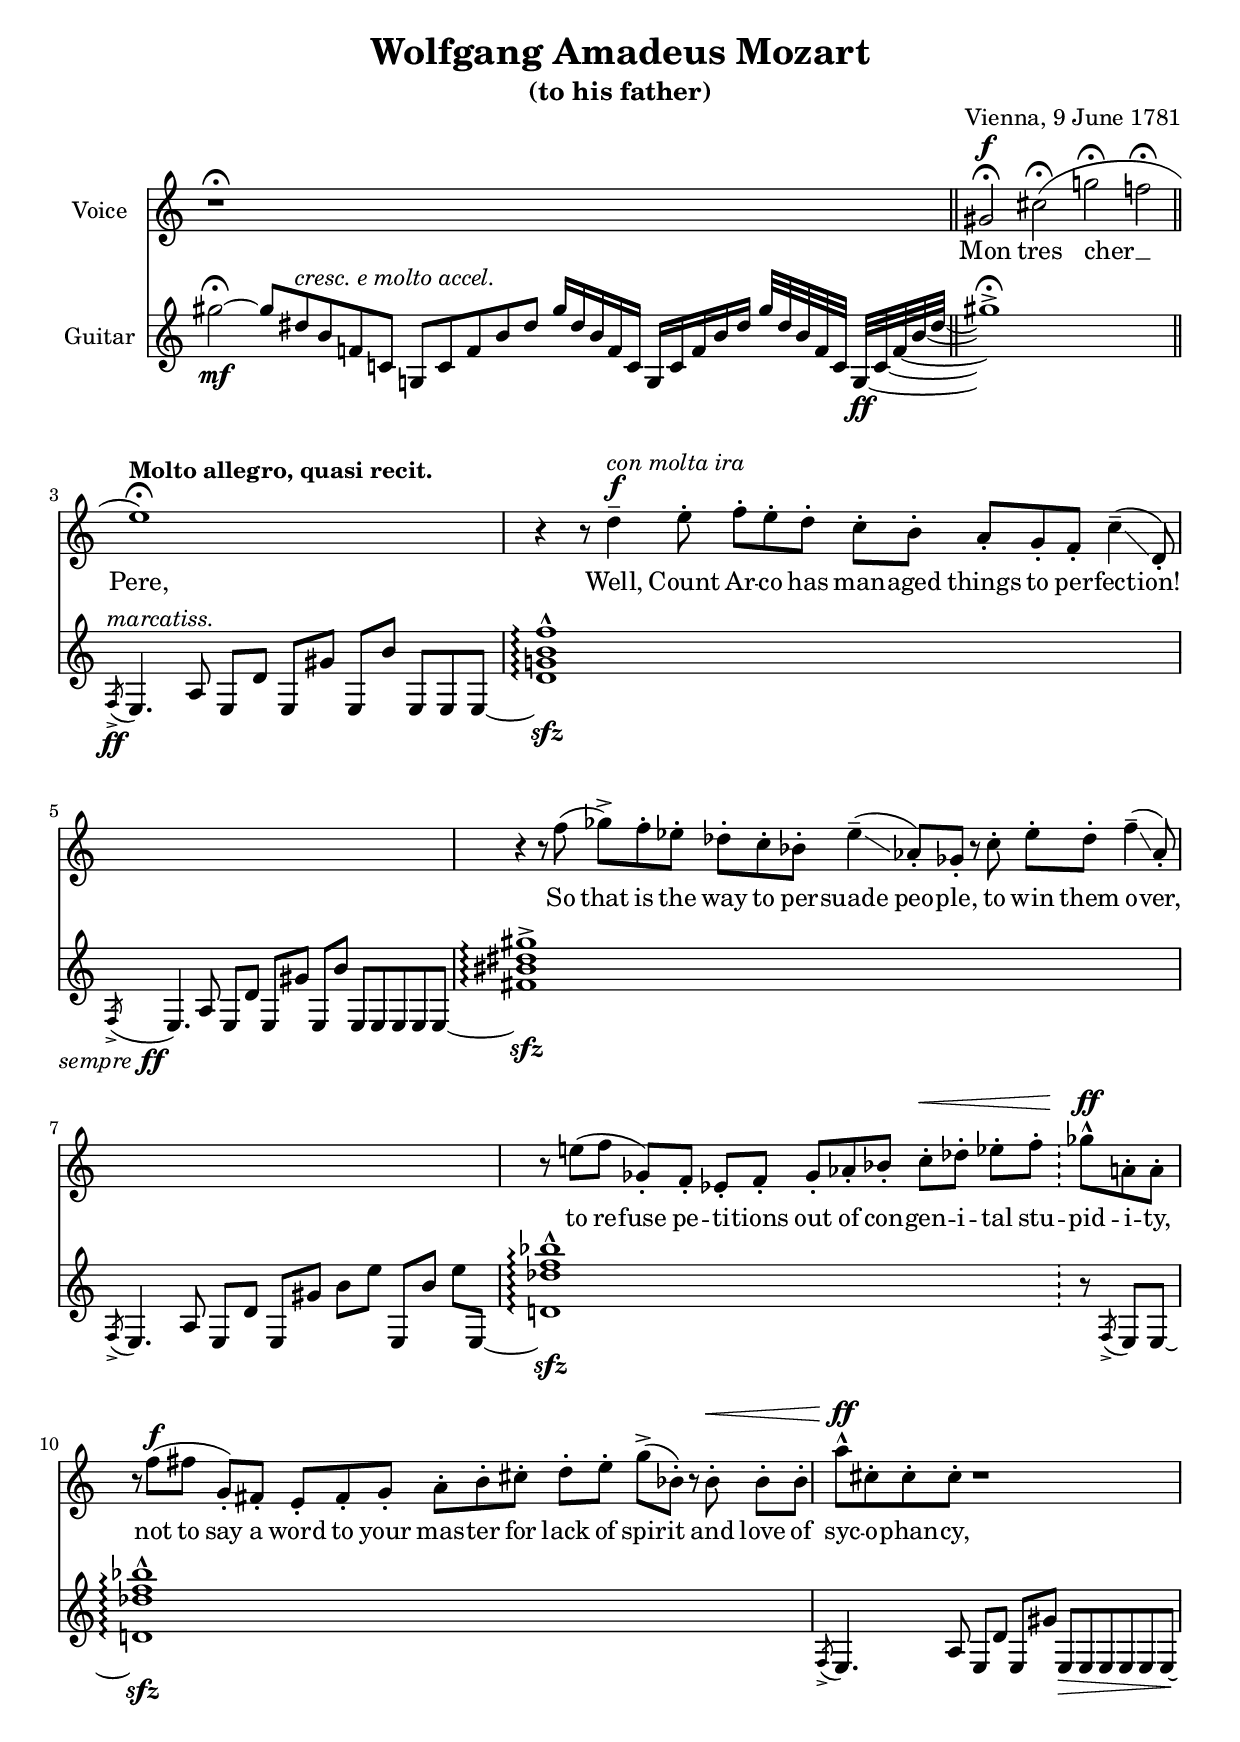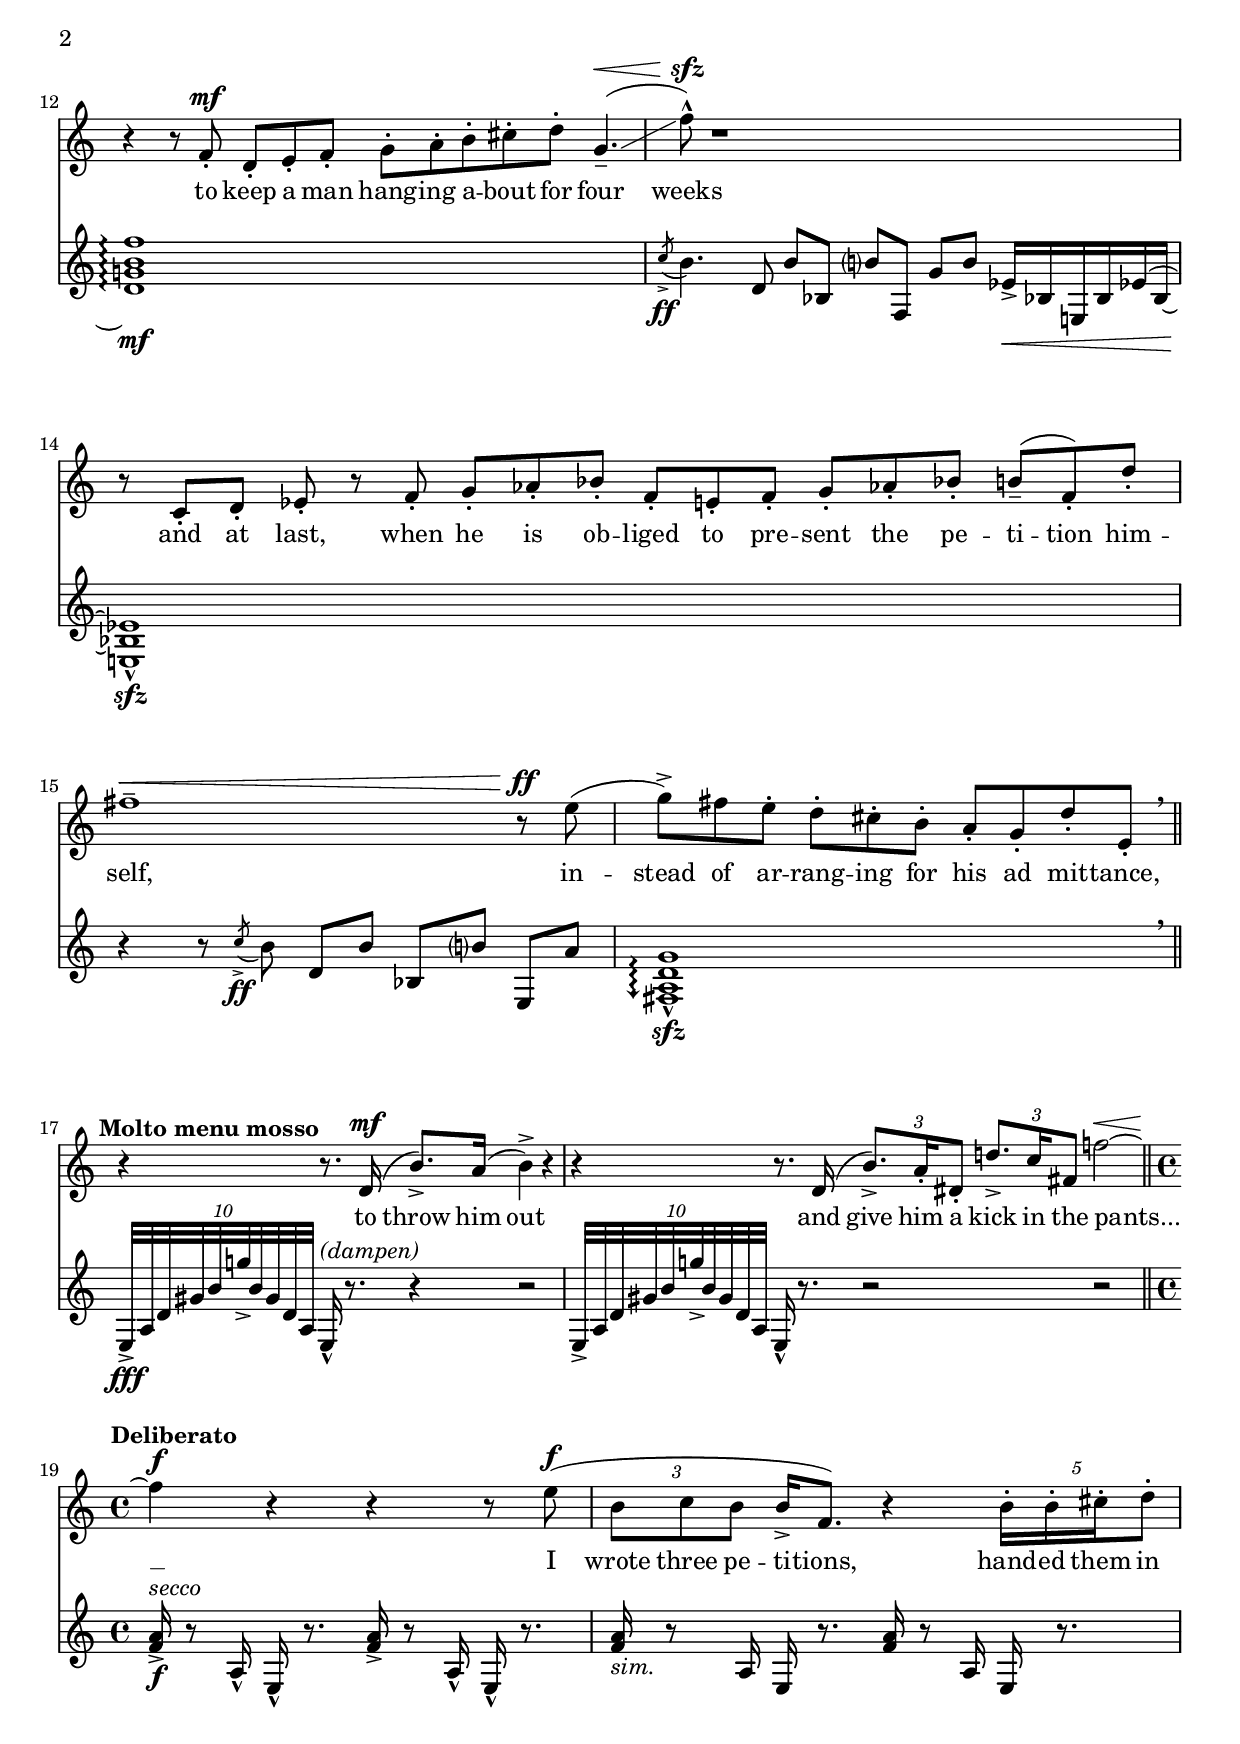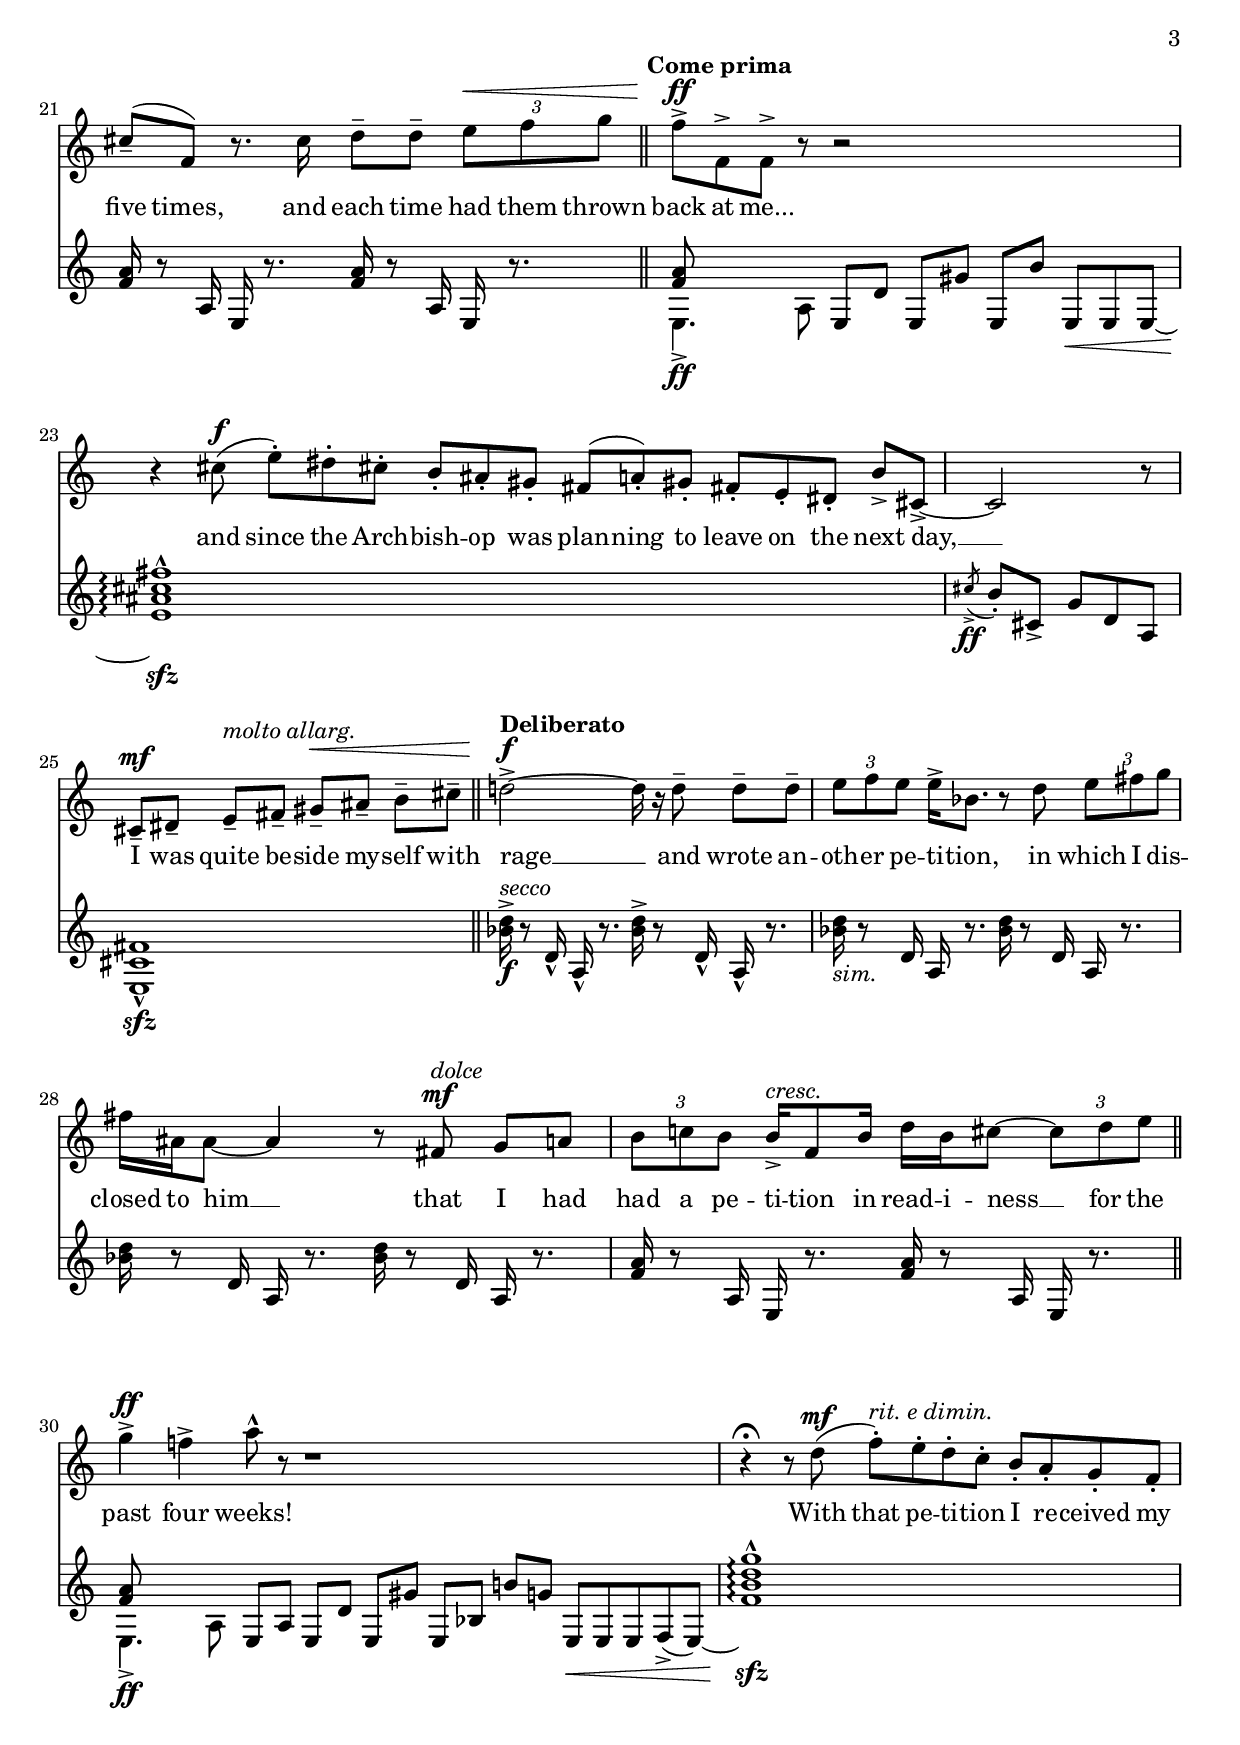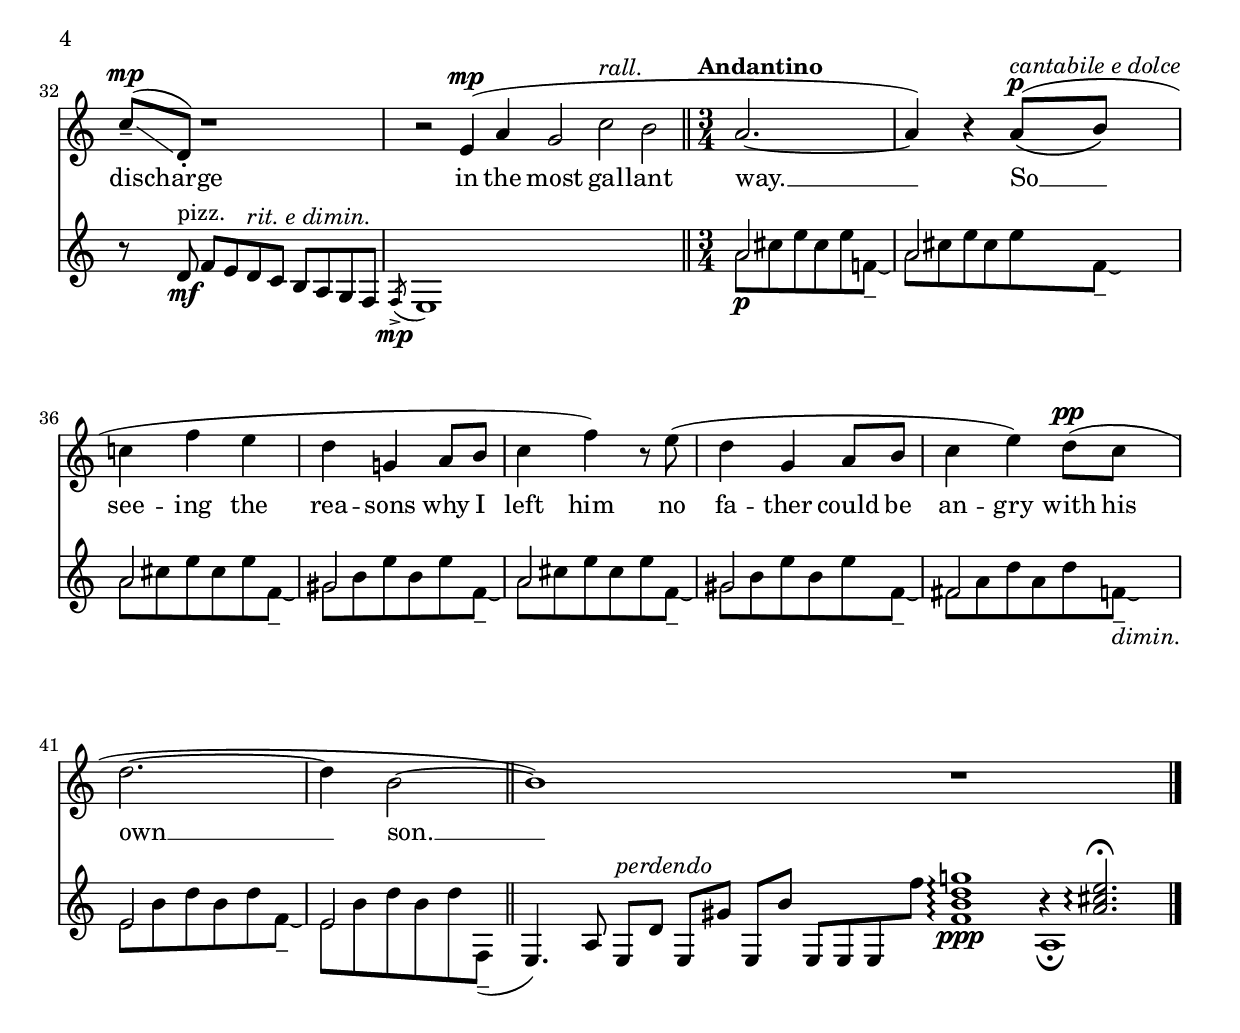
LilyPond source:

\version "2.22.0"
\language "english"

\include "../definitions.ily"
timeSigs = {
  \omit Staff.TimeSignature
  \time #'(16 20 20 10 10 5 5) 86/32
  s32 * 86 | %1
  \bar "||"
  \time 4/2
  s2 * 4 | %2
  \bar "||"
  \time #'(4 2 2 2 3) 13/8
  \grace s8 
  \tempo "Molto allegro, quasi recit."
  s8 * 13 | %3
  \time #'(6 3 2 3 3) 17/8
  s8 * 17 | %4
  \time #'(4 2 2 2 5) 15/8
  s8 * 15 | %5
  \time #'(4 3 3 4 2 2 3) 21/8
  s8 * 21 | %6
  \time #'(4 2 2 2 2 2) 14/8
  s8 * 14 | %7
  \time #'(3 2 2 3 2 2) 14/8
  s8 * 14 | %8
  \bar "!"
  \time 3/8
  s8 * 3 | %9
  \time #'(3 2 3 3 2 4 2) 19/8
  s8 * 19 | %10
  \time #'(4 2 2 6) 14/8
  s8 * 14 | %11
  \time #'(4 3 5 3) 15/8
  s8 * 15 | %12
  \time #'(4 2 2 2 3) 13/8
  s8 * 13 | %13
  \time #'(3 3 3 3 3 3) 18/8
  s8 * 18 | %14
  \time #'(4 2 2 2) 10/8
  s8 * 10 | %15
  \time #'(3 3 4) 10/8
  s8 * 10 | %16
  \bar "||"
  \time #'(2 2 2 4) 10/8
  \tempo "Molto menu mosso"
  s8 * 10 | %17
  \time #'(2 2 2 2 4) 12/8
  s8 * 12 | %18
  \bar "||"
  \undo\omit Staff.TimeSignature
  \time 4/4
  \tempo "Deliberato"
  s1 * 3 | %19-21
  \bar "||"
  \omit Staff.TimeSignature
  \tempo "Come prima"
  \time #'(4 2 2 2 3) 13/8
  s8 * 13 | %22
  \time #'(3 3 3 3 3 2) 17/8
  s8 * 17 | %23
  \time #'(2 3) 5/8
  s8 * 5 | %24
  \time #'(2 2 2 2) 8/8
  s8 * 8 | %25
  \bar "||"
  \tempo "Deliberato"
  s1 * 4 | %26-29
  \bar "||"
  \time #'(4 2 2 2 2 2 5) 19/8
  s8 * 19 | %30
  \time #'(4 4 4) 12/8
  s8 * 12 | %31
  \time #'(2 4 4) 10/8
  s8 * 10 | %32
  \time 5/2
  s2 * 5 | %33
  \bar "||"
  \undo\omit Staff.TimeSignature
  \time 3/4
  \tempo "Andantino"
  s2. * 9 | %34-42
  \bar "||"
  \omit Staff.TimeSignature
  \time #'(4 2 2 2 4 8 8) 30/8
  s8 * 30 | %43
  \bar "|."
}

voice = \relative c'' {
  \vocalMusic
  r1\fermata
  s32 * 54 | %1
  gs2\fermata\f cs(\fermata g'!\fermata f!\fermata | %2
  e1\fermata) s8 * 5 | %3
  r4 r8 d4--\f^\markup { \italic "con molta ira" } e8-. f-. e-. d-. c-. b-. a-. g-. f-. c'4--\glissando( d,8-.) | %4
  s8 * 15 | %5
  r4 r8 f'8( gf)-> f-. ef-. df-. c-. bf-. ef4--(\glissando af,8)-. gf-. r c-. ef-. df-. f4--(\glissando af,8)-. | %6
  s8 * 14 | %7
  r8 e'!( f gf,)-. f-. ef-. f-. gf-. af-. bf-. c-.\< df-. ef-. f-. | %8
  \bar "!"
  gf\ff-^ a,!-. a-. | %9
  r8 f'\f( fs g,)-. fs-. e-. fs-. g-. a-. b-. cs-. d-. e-. g->( bf,-.) r bf-.\< bf-. bf-. | %10
  a'-^\ff cs,-. cs-. cs-. r1 s4 | %11
  r4 r8 f,8-.\mf d-. e-. f-. g-. a-. b-. cs-. d-. g,4.--(\glissando\< | %12
  f'8)-^\sfz r1 s8 * 4 | %13
  r8 c,-. d-. ef-. r f-. g-. af-. bf-. f-. e-. f-. g-. af!-. bf!-. b--( f-.) d'-. | %14
  fs1--\< r8\ff e8( | %15
  g->) fs e-. d-. cs-. b-. a-. g-. d'-. e,-. \breathe | %16
  \bar "||"
  r4 r8. d16\mf( b'8.->) a16( b4)-> r4 | %17
  r4 r8. d,16( \tuplet 3/2 { b'8.)-> a16-. ds,8-. } \tuplet 3/2 { d'!8.-> c16 fs,8 } f'!2\< ~ | %18
  \bar "||"
  f4\f r r r8 e8(\f | %19
  \tuplet 3/2 { b c b } 16-> f8.) r4 \tuplet 5/4 { b16-. b-. cs-. d8-. } | %20
  cs8--( f,) r8. cs'16 d8-- 8-- \tuplet 3/2 { e\< f g } | %21
  \bar "||"
  f->\ff f,-> f-> r8 r2 s8 * 5 | %22
  r4 cs'8(\f e-.) ds-. cs!-. b-. as-. gs-. fs( a)-. gs!-. fs!-. e-. ds-. b'-> cs,-> ~ | %23
  cs2 r8 | %24
  cs--\mf ds-- e--^\markup { \italic "molto allarg." } fs-- gs--\< as-- b-- cs-- | %25
  \bar "||"
  d!2\f-> ~ d16 r d8-- 8-- 8-- | %26
  \tuplet 3/2 { e f e } e16-> bf8. r8 d \tuplet 3/2 { e fs g } | %27
  fs16 as, as8 ~ as4 r8 fs\mf^\markup { \italic "dolce" } g a! | %28
  \tuplet 3/2 { b c! b} b16->^\markup { \italic "cresc." } f8 b16 d b cs8 ~ \tuplet 3/2 { cs d e } | %29
  \bar "||"
  g4->\ff f!-> a8-^ r8 r1 s8 * 5 | %30
  r4\fermata r8 d,8\mf( f-.)^\markup { \italic "rit. e dimin." } e-. d-. c-. b-. a-. g-. f-. | %31
  c'\mp--\glissando( d,-.) r1 | %32
  r2 e4\mp( a g2 c^\markup { \italic "rall." } b | %33
  \bar "||"
  a2. ~ | %34
  a4) r4 a8(\(\p^\markup { \italic "cantabile e dolce" } b\) | %35
  c!4 f e | %36
  d g,! a8 b | %37
  c4 f) r8 e( | %38
  d4 g, a8 b | %39
  c4 e) d8\pp( c
  d2. ~
  d4 b2 ~ | %34-42
  \bar "||"
  b1) s8 * 6 r1 s1 | %43
}

voiceLyrics = \lyricmode {
  Mon tres cher __ _ Pere,
  Well, Count Ar -- co has man -- aged things to per -- fect -- ion!
  So that is the way to per -- suade peo -- ple,
  to win them o -- ver,
  to re -- fuse pe -- ti -- tions out of con -- gen -- i -- tal stu -- pid -- i -- ty,
  not to say a word to your mas -- ter for lack of spir -- it
  and love of syc -- o -- phan -- cy,
  to keep a man hang -- ing a -- bout for four weeks
  and at last, when he is ob -- liged to pre -- sent the pe -- ti -- tion him -- self,
  in -- stead of ar -- rang -- ing for his ad mit -- tance,
  to throw him out
  and give him a kick in the pants... __ _
  I wrote three pe -- ti -- tions,
  hand -- ed them in five times,
  and each time had them thrown back at me...
  and since the Arch -- bish -- op was plan -- ning to leave on the next day, __ _
  I was quite be -- side my -- self with rage __ _
  and wrote an -- oth -- er pe -- ti -- tion,
  in which I dis -- closed to him __ _
  that I had had a pe -- ti -- tion in read -- i -- ness __ _ for the past four weeks!
  With that pe -- ti -- tion I re -- ceived my dis -- charge
  in the most gal -- lant way. __ _
  So __ _ see -- ing the rea -- sons why I left him
  no fa -- ther could be an -- gry with his own __ _ son. __ _
}

guitairVoiceOne = \relative c''' {
  \voiceOne 
  s32 * 86 | %1
  gs1\fermata-> s1 | %2
  s8 * 13 | %3
  <d, g! b f'>1\arpeggio-^\sfz s8 * 9 | %4
  s8 * 15 | %5
  <fs bs ds gs>1->\arpeggio\sfz s8 * 13 | %6
  s8 * 14 | %7
  <d! df' f bf>1\arpeggio\sfz-^ s8 * 6 | %8
  s8 * 3 | %9
  <d! df' f bf>1\arpeggio\sfz-^ s8 * 11 | %10
  s8 * 14 | %11
  <d g! b f'>1\arpeggio s8 * 7 | %12
  \oneVoice 
  \acciaccatura c'8->\ff b4. d,8 b' bf, b'? f, g' b ef,16->\< bf! e,! bf' \set tieWaitForNote = ##t ef!~ bf~ | %13
  <e,! bf' ef>1-^\sfz s8 * 10 | %14
  r4 r8 \acciaccatura c''->\ff b8 d, b' bf, b'? e,, a' | %15
  \once\arpeggioArrowDown
  <fs, a d g>1\sfz-^\arpeggio s4 \breathe | %16
  \bar "||"
  \tuplet 10/8 { e32->\fff a d gs b g'!-> b, gs d a } e16-^^\markup { \italic "(dampen)" } r8. r4 r2 | %17
  \tuplet 10/8 { e32-> a d gs b g'!-> b, gs d a } e16-^ r8. r2 r2 | %18
  <f' a>16->\f^\markup { \italic "secco" } r8 a,16-^ e16-^ r8. <f' a>16-> r8 a,16-^ e16-^ r8. | %19
  <f' a>16_\markup { \italic "sim." } r8 a,16 e16 r8. <f' a>16 r8 a,16 e16 r8. | %20
  <f' a>16 r8 a,16 e16 r8. <f' a>16 r8 a,16 e16 r8. | %21
  <f' a>8 s8 * 12 | %22
  <e as cs fs>1-^\arpeggio s8 * 9 | %23
  \acciaccatura cs'8->\ff b-. cs,-> g' d a | %24
  <e cs' fs>1\sfz-^ | %25
  <bf'' d>16->\f^\markup { \italic "secco" } r8 d,16-^ a16-^ r8. <bf' d>16-> r8 d,16-^ a16-^ r8. | %26
  <bf' d>16_\markup { \italic "sim." } r8 d,16 a16 r8. <bf' d>16 r8 d,16 a16 r8. | %27
  <bf' d>16 r8 d,16 a16 r8. <bf' d>16 r8 d,16 a16 r8. | %28
  <f' a>16 r8 a,16 e16 r8. <f' a>16 r8 a,16 e16 r8. | %29
  <f' a>8 s8 * 18 | %30
  <f b d g>1\arpeggio-^ s2 | %31
  r8 d\mf^\markup { "pizz." } f e d^\markup { \italic "rit. e dimin." } c b a g f | %32
  \acciaccatura f->\mp e1 s2 * 3 | %33
  \voiceOne a'2\p s4 | %34
  a2 s4 | %35
  a2 s4 | %36
  gs2 s4 | %37
  a2 s4 | %38
  gs2 s4 | %39
  fs2 s4 | %40
  e2 s4 | %41
  e2 s4 | %42
  \bar "||"
  s8 * 14 <f b d g!>1\arpeggio\ppp b4\rest <a cs e>2.\arpeggio\fermata
}

guitarVoiceTwo = \relative c''' {
  \oneVoice
  gs2\fermata\mf ~ gs8 
  ds 
    ^\markup { \italic "cresc. e molto accel." }
  b f! c! g! c f b ds gs16 ds b f c g c f b ds gs32 ds b f c \tieDown \set tieWaitForNote = ##t g\ff~ c~ f~ b~ ds~ | %1
  \voiceTwo
  \hideTieEnd <g,, c f b ds>1 s1 | %2
  \oneVoice
  \acciaccatura f8->\ff^\markup { \italic "marcatiss." } e4. a8 e d' e, gs' e, b'' e,, e e ~ | %3
  \voiceTwo
  \hideTieEnd e1 s8 * 9 | %4 
  \oneVoice
  \acciaccatura f8->\sempreFF e4. a8 e d' e, gs' e, b'' e,, e e e e ~ | %5
  \voiceTwo
  \hideTieEnd e1 s8 * 13 | %6 
  \oneVoice 
  \acciaccatura f8-> e4. a8 e d' e, gs' b e e,, b'' e e,, ~ | %7
  \voiceTwo \hideTieEnd e1 s8 * 6 | %8
  \oneVoice r8 \acciaccatura f8-> e e ~ | %9
  \voiceTwo \hideTieEnd e1 s8 * 11 | %10
  \oneVoice \acciaccatura f8-> e4. a8 e d' e, gs' e,\> e e e e e ~ | %11
  \voiceTwo \hideTieEnd e1\mf s8 * 7 | %12
  s8 * 13 | %13
  s8 * 18 | %14
  s8 * 10 | %15
  s8 * 10 | %16
  \bar "||"
  s8 * 10 | %17
  s8 * 12 | %18
  s1 * 3 | %19-21
  e4.\ff-> a8 \oneVoice e d' e, gs' e, b'' e,,\< e e ~ | %22
  \voiceTwo \hideTieEnd e1\sfz s8 * 9 | %23
  s8 * 5 | %24
  s1*5 | %25-29
  e4.->\ff a8 \oneVoice e a e d' e, gs' e, bf' b'! g! e,\< e e f(-> e)~ | %30
  \voiceTwo \hideTieEnd e1\sfz s2 | %31
  s8 * 10 | %32
  s2 * 5 | %33
  a'8 cs e cs e f,!-- \laissezVibrer | %34
  a8 cs e cs e f,-- \laissezVibrer | %35
  a8 cs e cs e f,-- \laissezVibrer | %36
  gs b e b e f,-- \laissezVibrer | %37
  a8 cs e cs e f,-- \laissezVibrer | %38
  gs b e b e f,-- \laissezVibrer | %39
  fs a d a d f,--_\markup { \italic "dimin." } \laissezVibrer | %40
  e b' d b d f,-- \laissezVibrer | %41
  e b' d b d f,,--( | %42
  \oneVoice e4.) a8 e^\markup { \italic "perdendo" } d' e, gs' e, b'' e,, e e f'' s1 \voiceTwo a,,1\fermata 
}


guitar = { 
  \guitarMusic
  << {
    \guitairVoiceOne
  } \\ {
    \guitarVoiceTwo
  } >>
}


\header {
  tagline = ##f
  
  title = "Wolfgang Amadeus Mozart"
  subtitle = "(to his father)"
  opus = "Vienna, 9 June 1781"
}

\score {
  <<
    \new StaffGroup = "StaffGroup_Voice" <<
      \new Staff = "Staff_Voice" \with {
        instrumentName = "Voice"
      } {
        \new Voice = "Voice_Voice" <<
          \timeSigs \voice
        >>
      }
      \new Lyrics \lyricsto "Voice_Voice" \voiceLyrics
    >>
    \new StaffGroup = "StaffGroup_Guitar" <<
      \new Staff = "Staff_Guitar" \with {
        instrumentName = "Guitar"
        \consists "Span_arpeggio_engraver"
        \consists "Merge_rests_engraver"
      } <<
        \set Staff.connectArpeggios = ##t
        \timeSigs \guitar
      >>
    >>
  >>
}  